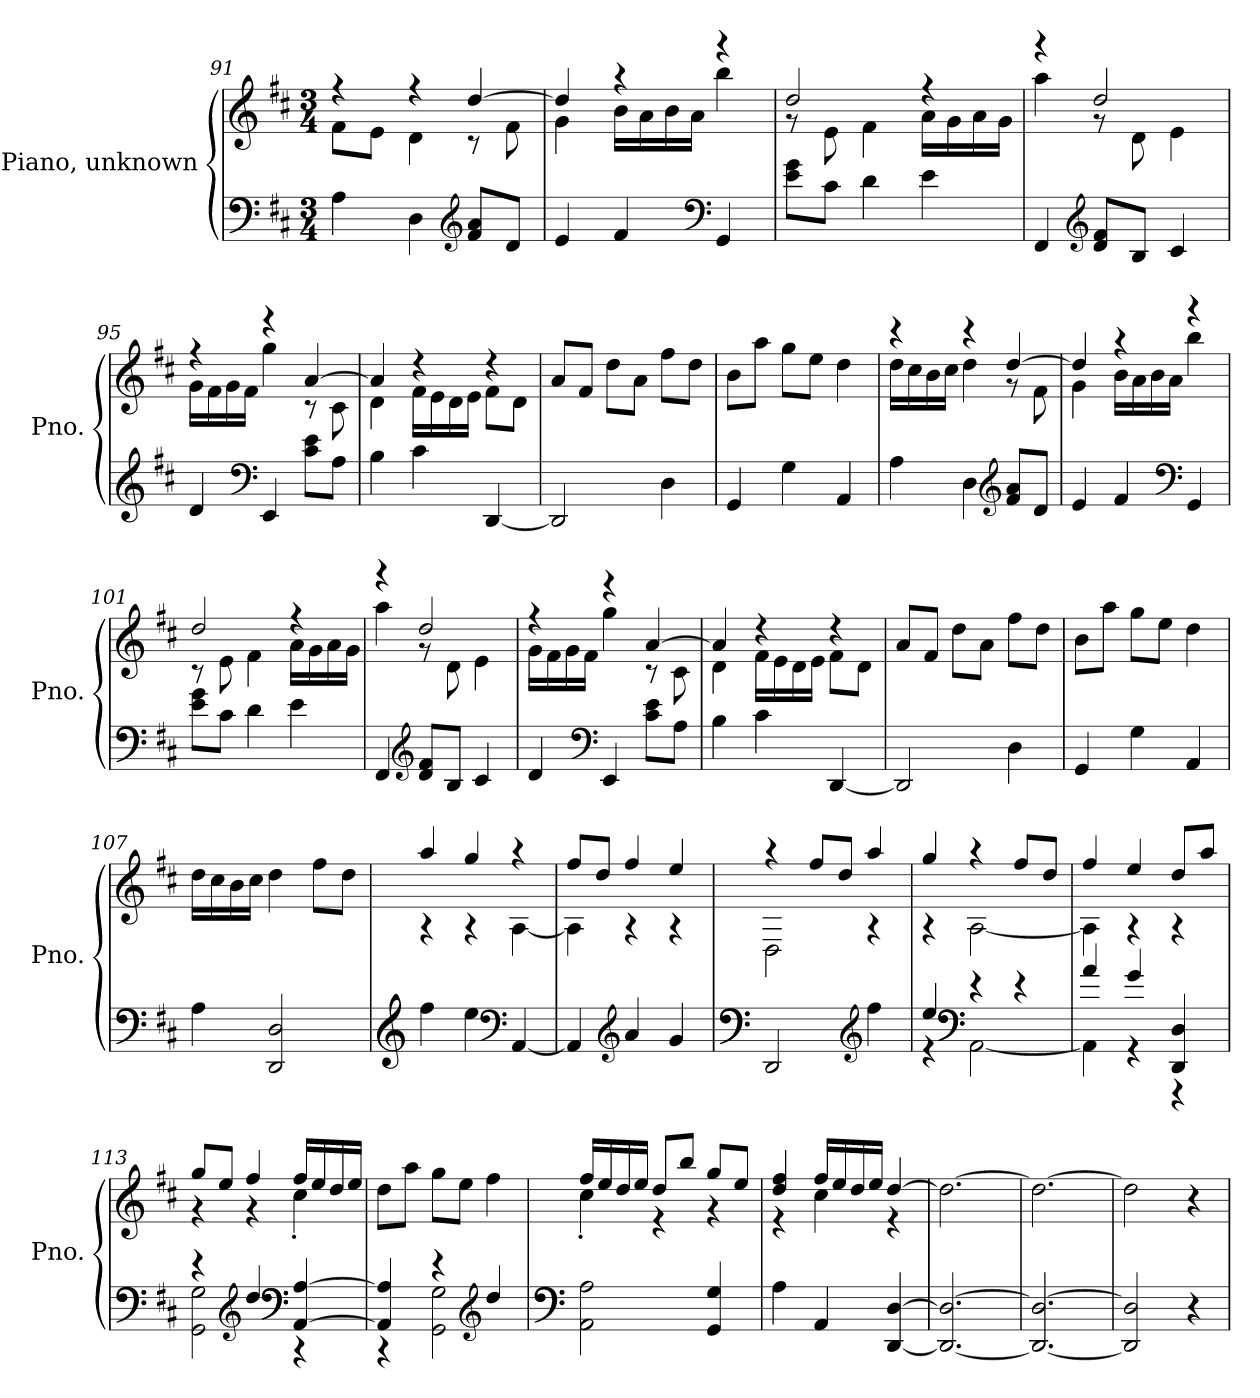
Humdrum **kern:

**kern	**kern
*part1	*part1
*staff2	*staff1
*I"Piano, unknown	*
*I'Pno.	*
*clefF4	*clefG2
*k[f#c#]	*k[f#c#]
*M3/4	*M3/4
=91	=91
*	*^
4A\	4r	8f#\L
.	.	8e\J
4D\	4r	4d\
*clefG2	*	*
8f#/ 8a/L	[4dd/	8r
8d/J	.	8f#\
!!LO:LB:g=z	!!
=92	=92	=92
4e/	4dd/]	4g\
4f#/	4r	16b\LL
.	.	16a\
.	.	16b\
.	.	16a\JJ
*clefF4	*	*
4GG/	4r	4bb\
=93	=93	=93
8e\ 8g\L	2dd/	8r
8c#\J	.	8e\
4d\	.	4f#\
4e\	4r	16a\LL
.	.	16g\
.	.	16a\
.	.	16g\JJ
=94	=94	=94
4FF#/	4r	4aa\
*clefG2	*	*
8d/ 8f#/L	2dd/	8r
8B/J	.	8d\
4c#/	.	4e\
=95	=95	=95
4d/	4r	16g\LL
.	.	16f#\
.	.	16g\
.	.	16f#\JJ
*clefF4	*	*
4EE/	4r	4gg\
8c#\ 8e\L	[4a/	8r
8A\J	.	8c#\
=96	=96	=96
4B\	4a/]	4d\
4c#\	4r	16f#\LL
.	.	16e\
.	.	16d\
.	.	16e\JJ
[4DD/	4r	8f#\L
.	.	8d\J
*	*v	*v
!!LO:LB:g=z
=97	=97
2DD/]	8a/L
.	8f#/J
.	8dd\L
.	8a\J
4D\	8ff#\L
.	8dd\J
=98	=98
4GG/	8b\L
.	8aa\J
4G\	8gg\L
.	8ee\J
4AA/	4dd\
=99	=99
*	*^
4A\	4r	16dd\LL
.	.	16cc#\
.	.	16b\
.	.	16cc#\JJ
4D\	4r	4dd\
*clefG2	*	*
8f#/ 8a/L	[4dd/	8r
8d/J	.	8f#\
=100	=100	=100
4e/	4dd/]	4g\
4f#/	4r	16b\LL
.	.	16a\
.	.	16b\
.	.	16a\JJ
*clefF4	*	*
4GG/	4r	4bb\
=101	=101	=101
8e\ 8g\L	2dd/	8r
8c#\J	.	8e\
4d\	.	4f#\
4e\	4r	16a\LL
.	.	16g\
.	.	16a\
.	.	16g\JJ
!!LO:PB:g=z	!!
=102	=102	=102
4FF#/	4r	4aa\
*clefG2	*	*
8d/ 8f#/L	2dd/	8r
8B/J	.	8d\
4c#/	.	4e\
=103	=103	=103
4d/	4r	16g\LL
.	.	16f#\
.	.	16g\
.	.	16f#\JJ
*clefF4	*	*
4EE/	4r	4gg\
8c#\ 8e\L	[4a/	8r
8A\J	.	8c#\
=104	=104	=104
4B\	4a/]	4d\
4c#\	4r	16f#\LL
.	.	16e\
.	.	16d\
.	.	16e\JJ
[4DD/	4r	8f#\L
.	.	8d\J
*	*v	*v
=105	=105
2DD/]	8a/L
.	8f#/J
.	8dd\L
.	8a\J
4D\	8ff#\L
.	8dd\J
=106	=106
4GG/	8b\L
.	8aa\J
4G\	8gg\L
.	8ee\J
4AA/	4dd\
=107	=107
4A\	16dd\LL
.	16cc#\
.	16b\
.	16cc#\JJ
2DD/ 2D/	4dd\
.	8ff#\L
.	8dd\J
!!LO:LB:g=z
=108	=108
*clefG2	*
*	*^
4ff#\	4aa/	4r
4ee\	4gg/	4r
*clefF4	*	*
[4AA/	4r	[4A\
=109	=109	=109
4AA/]	8ff#/L	4A\]
.	8dd/J	.
*clefG2	*	*
4a/	4ff#/	4r
4g/	4ee/	4r
=110	=110	=110
*clefF4	*	*
2DD/	4r	2D\
.	8ff#/L	.
.	8dd/J	.
*clefG2	*	*
4ff#\	4aa/	4r
=111	=111	=111
*^	*	*
4ee/	4r	4gg/	4r
*clefF4	*	*	*
4r	[2AA\	4r	[2A\
4r	.	8ff#/L	.
.	.	8dd/J	.
=112	=112	=112	=112
4a/	4AA\]	4ff#/	4A\]
4g/	4r	4ee/	4r
4DD/ 4D/	4r	8dd/L	4r
.	.	8aa/J	.
=113	=113	=113	=113
4r	2GG\ 2G\	8gg/L	4r
.	.	8ee/J	.
*clefG2	*	*	*
4dd/	.	4ff#/	4r
*clefF4	*	*	*
[4AA/ [4A/	4r	16ff#/LL	4cc#'\
.	.	16ee/	.
.	.	16dd/	.
.	.	16ee/JJ	.
*	*	*v	*v
!!LO:LB:g=z
=114	=114	=114
4AA/] 4A/]	4r	8dd\L
.	.	8aa\J
4r	2GG\ 2G\	8gg\L
.	.	8ee\J
*clefG2	*	*
4dd/	.	4ff#\
*v	*v	*
=115	=115
*clefF4	*
*	*^
2AA\ 2A\	16ff#/LL	4cc#'\
.	16ee/	.
.	16dd/	.
.	16ee/JJ	.
.	8dd/L	4r
.	8bb/J	.
4GG/ 4G/	8gg/L	4r
.	8ee/J	.
=116	=116	=116
4A\	4dd/ 4ff#/	4r
4AA/	16ff#/LL	4cc#\
.	16ee/	.
.	16dd/	.
.	16ee/JJ	.
[4DD/ [4D/	[4dd/	4r
*	*v	*v
=117	=117
2.DD/_ 2.D/_	2.dd\_
=118	=118
2.DD/_ 2.D/_	2.dd\_
=119	=119
2DD/] 2D/]	2dd\]
4r	4r
=	=
*-	*-
